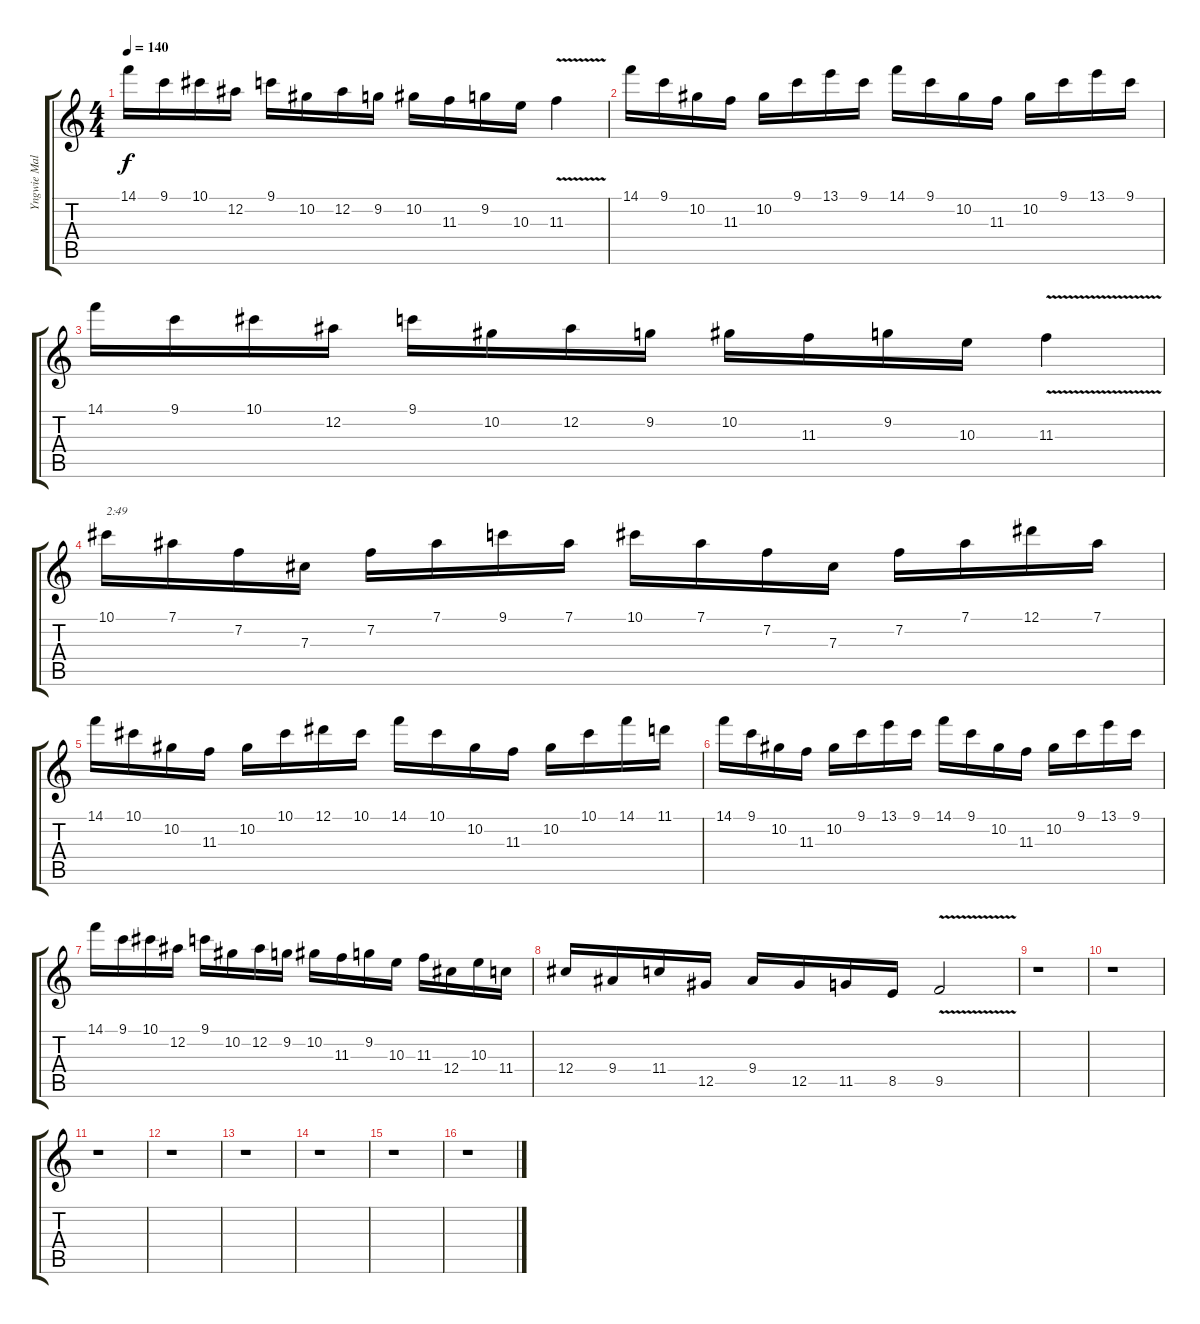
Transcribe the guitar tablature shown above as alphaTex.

\track ("Yngwie Malmsteen" "Yngwie Mal") {instrument distortionguitar}
\staff {score tabs}
\tuning (Eb4 Bb3 Gb3 Db3 Ab2 Eb2) {hide}
\ts (4 4)
\tempo 140
\clef g2
\ks c
14.1.16{dy f} 9.1.16 10.1.16 12.2.16 9.1.16 10.2.16 12.2.16 9.2.16 10.2.16 11.3.16 9.2.16 10.3.16 11.3{v}.4 |
14.1.16 9.1.16 10.2.16 11.3.16 10.2.16 9.1.16 13.1.16 9.1.16 14.1.16 9.1.16 10.2.16 11.3.16 10.2.16 9.1.16 13.1.16 9.1.16 |
14.1.16 9.1.16 10.1.16 12.2.16 9.1.16 10.2.16 12.2.16 9.2.16 10.2.16 11.3.16 9.2.16 10.3.16 11.3{v}.4 |
10.1.16{txt "2:49"} 7.1.16 7.2.16 7.3.16 7.2.16 7.1.16 9.1.16 7.1.16 10.1.16 7.1.16 7.2.16 7.3.16 7.2.16 7.1.16 12.1.16 7.1.16 |
14.1.16 10.1.16 10.2.16 11.3.16 10.2.16 10.1.16 12.1.16 10.1.16 14.1.16 10.1.16 10.2.16 11.3.16 10.2.16 10.1.16 14.1.16 11.1.16 |
14.1.16 9.1.16 10.2.16 11.3.16 10.2.16 9.1.16 13.1.16 9.1.16 14.1.16 9.1.16 10.2.16 11.3.16 10.2.16 9.1.16 13.1.16 9.1.16 |
14.1.16 9.1.16 10.1.16 12.2.16 9.1.16 10.2.16 12.2.16 9.2.16 10.2.16 11.3.16 9.2.16 10.3.16 11.3.16 12.4.16 10.3.16 11.4.16 |
12.4.16 9.4.16 11.4.16 12.5.16 9.4.16 12.5.16 11.5.16 8.5.16 9.5{v}.2 |
r.1 |
r.1 |
r.1 |
r.1 |
r.1 |
r.1 |
r.1 |
r.1
